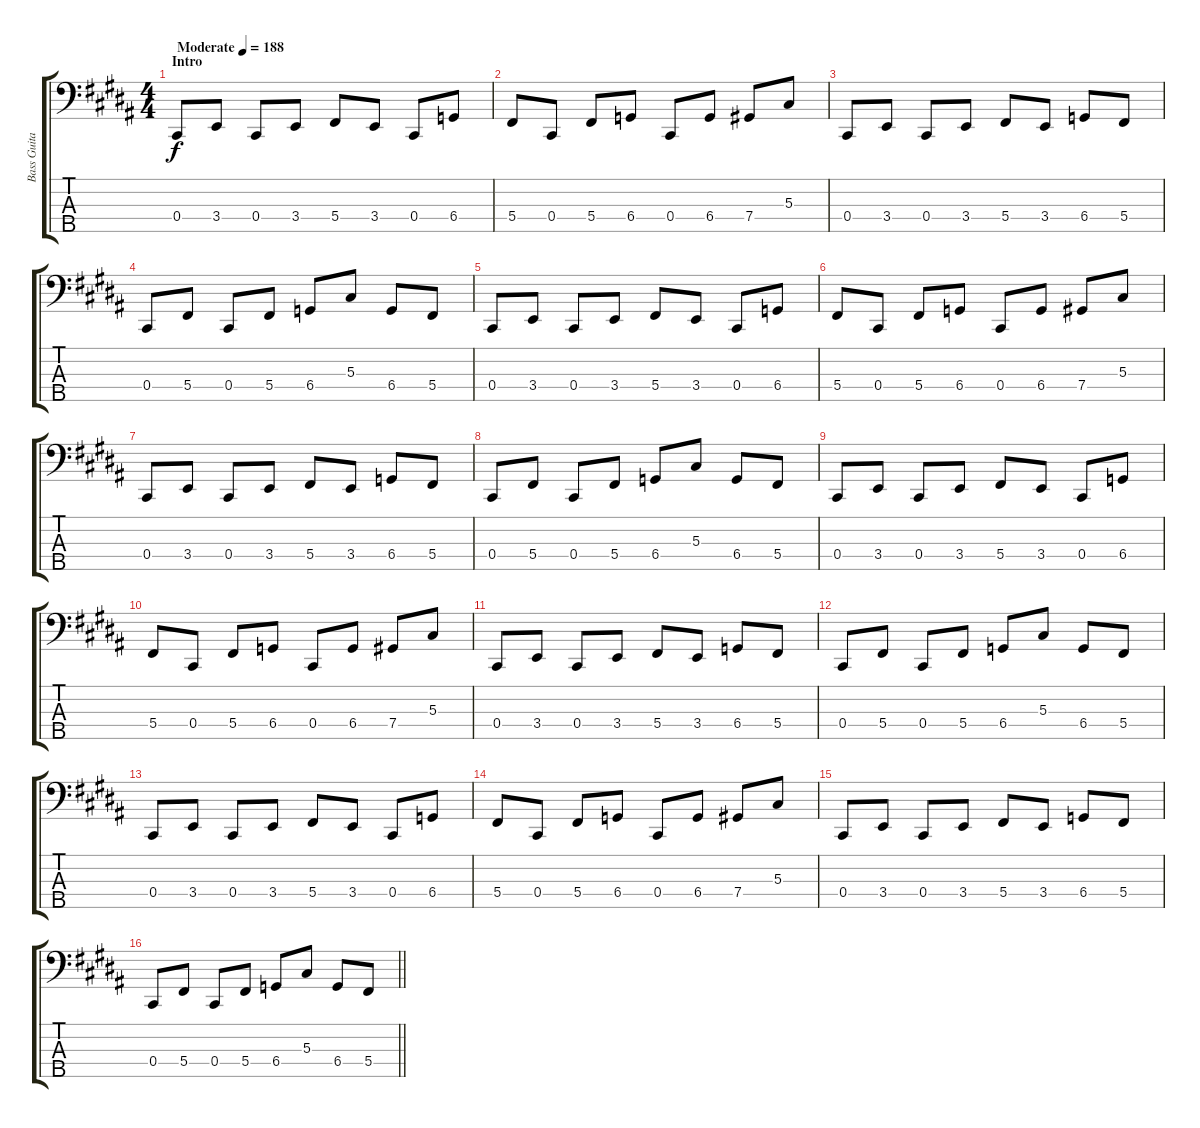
\track ("Bass Guitar" "Bass Guita") {instrument electricbasspick}
\staff {score tabs}
\tuning (Gb2 Db2 Ab1 Db1 Bb0) {hide}
\ts (4 4)
\section ("" "Intro")
\tempo (188 "Moderate")
\clef f4
\ks b
0.4.8{dy f instrument electricbasspick} 3.4.8 0.4.8 3.4.8 5.4.8 3.4.8 0.4.8 6.4.8 |
5.4.8 0.4.8 5.4.8 6.4.8 0.4.8 6.4.8 7.4.8 5.3.8 |
0.4.8 3.4.8 0.4.8 3.4.8 5.4.8 3.4.8 6.4.8 5.4.8 |
0.4.8 5.4.8 0.4.8 5.4.8 6.4.8 5.3.8 6.4.8 5.4.8 |
0.4.8 3.4.8 0.4.8 3.4.8 5.4.8 3.4.8 0.4.8 6.4.8 |
5.4.8 0.4.8 5.4.8 6.4.8 0.4.8 6.4.8 7.4.8 5.3.8 |
0.4.8 3.4.8 0.4.8 3.4.8 5.4.8 3.4.8 6.4.8 5.4.8 |
0.4.8 5.4.8 0.4.8 5.4.8 6.4.8 5.3.8 6.4.8 5.4.8 |
0.4.8 3.4.8 0.4.8 3.4.8 5.4.8 3.4.8 0.4.8 6.4.8 |
5.4.8 0.4.8 5.4.8 6.4.8 0.4.8 6.4.8 7.4.8 5.3.8 |
0.4.8 3.4.8 0.4.8 3.4.8 5.4.8 3.4.8 6.4.8 5.4.8 |
0.4.8 5.4.8 0.4.8 5.4.8 6.4.8 5.3.8 6.4.8 5.4.8 |
0.4.8 3.4.8 0.4.8 3.4.8 5.4.8 3.4.8 0.4.8 6.4.8 |
5.4.8 0.4.8 5.4.8 6.4.8 0.4.8 6.4.8 7.4.8 5.3.8 |
0.4.8 3.4.8 0.4.8 3.4.8 5.4.8 3.4.8 6.4.8 5.4.8 |
\barLineRight lightlight
0.4.8 5.4.8 0.4.8 5.4.8 6.4.8 5.3.8 6.4.8 5.4.8
